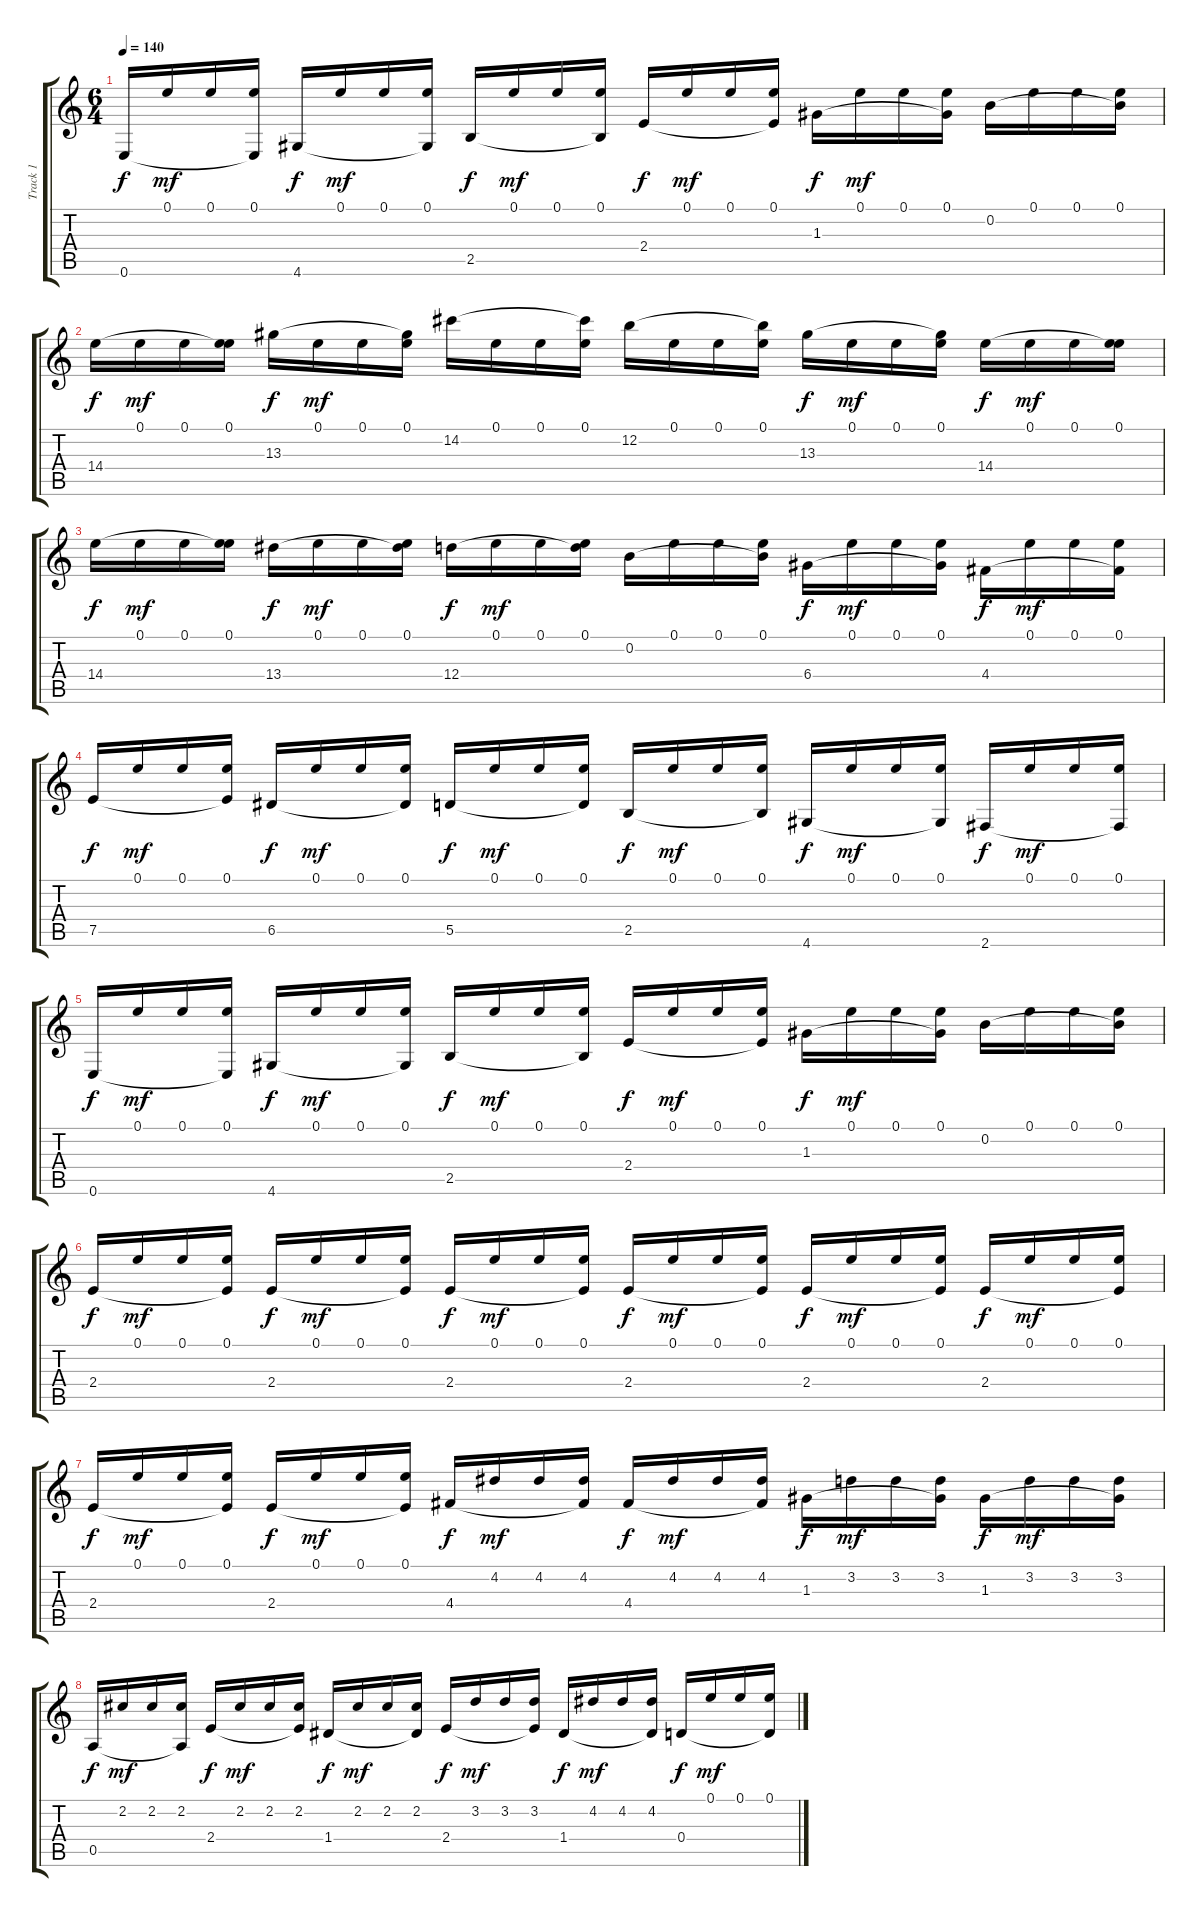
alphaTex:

\track ("Track 1" "Track 1") {instrument acousticguitarnylon}
\staff {score tabs}
\tuning (E4 B3 G3 D3 A2 E2) {hide}
\ts (6 4)
\tempo 140
\clef g2
\ks c
0.6.16{dy f} 0.1.16{dy mf} 0.1.16 (0.1 0.6{t}).16 4.6.16{dy f} 0.1.16{dy mf} 0.1.16 (0.1 4.6{t}).16 2.5.16{dy f} 0.1.16{dy mf} 0.1.16 (0.1 2.5{t}).16 2.4.16{dy f} 0.1.16{dy mf} 0.1.16 (0.1 2.4{t}).16 1.3.16{dy f} 0.1.16{dy mf} 0.1.16 (0.1 1.3{t}).16 0.2.16 0.1.16 0.1.16 (0.1 0.2{t}).16 |
14.4.16{dy f} 0.1.16{dy mf} 0.1.16 (0.1 14.4{t}).16 13.3.16{dy f} 0.1.16{dy mf} 0.1.16 (0.1 13.3{t}).16 14.2.16 0.1.16 0.1.16 (0.1 14.2{t}).16 12.2.16 0.1.16 0.1.16 (0.1 12.2{t}).16 13.3.16{dy f} 0.1.16{dy mf} 0.1.16 (0.1 13.3{t}).16 14.4.16{dy f} 0.1.16{dy mf} 0.1.16 (0.1 14.4{t}).16 |
14.4.16{dy f} 0.1.16{dy mf} 0.1.16 (0.1 14.4{t}).16 13.4.16{dy f} 0.1.16{dy mf} 0.1.16 (0.1 13.4{t}).16 12.4.16{dy f} 0.1.16{dy mf} 0.1.16 (0.1 12.4{t}).16 0.2.16 0.1.16 0.1.16 (0.1 0.2{t}).16 6.4.16{dy f} 0.1.16{dy mf} 0.1.16 (0.1 6.4{t}).16 4.4.16{dy f} 0.1.16{dy mf} 0.1.16 (0.1 4.4{t}).16 |
7.5.16{dy f} 0.1.16{dy mf} 0.1.16 (0.1 7.5{t}).16 6.5.16{dy f} 0.1.16{dy mf} 0.1.16 (0.1 6.5{t}).16 5.5.16{dy f} 0.1.16{dy mf} 0.1.16 (0.1 5.5{t}).16 2.5.16{dy f} 0.1.16{dy mf} 0.1.16 (0.1 2.5{t}).16 4.6.16{dy f} 0.1.16{dy mf} 0.1.16 (0.1 4.6{t}).16 2.6.16{dy f} 0.1.16{dy mf} 0.1.16 (0.1 2.6{t}).16 |
0.6.16{dy f} 0.1.16{dy mf} 0.1.16 (0.1 0.6{t}).16 4.6.16{dy f} 0.1.16{dy mf} 0.1.16 (0.1 4.6{t}).16 2.5.16{dy f} 0.1.16{dy mf} 0.1.16 (0.1 2.5{t}).16 2.4.16{dy f} 0.1.16{dy mf} 0.1.16 (0.1 2.4{t}).16 1.3.16{dy f} 0.1.16{dy mf} 0.1.16 (0.1 1.3{t}).16 0.2.16 0.1.16 0.1.16 (0.1 0.2{t}).16 |
2.4.16{dy f} 0.1.16{dy mf} 0.1.16 (0.1 2.4{t}).16 2.4.16{dy f} 0.1.16{dy mf} 0.1.16 (0.1 2.4{t}).16 2.4.16{dy f} 0.1.16{dy mf} 0.1.16 (0.1 2.4{t}).16 2.4.16{dy f} 0.1.16{dy mf} 0.1.16 (0.1 2.4{t}).16 2.4.16{dy f} 0.1.16{dy mf} 0.1.16 (0.1 2.4{t}).16 2.4.16{dy f} 0.1.16{dy mf} 0.1.16 (0.1 2.4{t}).16 |
2.4.16{dy f} 0.1.16{dy mf} 0.1.16 (0.1 2.4{t}).16 2.4.16{dy f} 0.1.16{dy mf} 0.1.16 (0.1 2.4{t}).16 4.4.16{dy f} 4.2.16{dy mf} 4.2.16 (4.2 4.4{t}).16 4.4.16{dy f} 4.2.16{dy mf} 4.2.16 (4.2 4.4{t}).16 1.3.16{dy f} 3.2.16{dy mf} 3.2.16 (3.2 1.3{t}).16 1.3.16{dy f} 3.2.16{dy mf} 3.2.16 (3.2 1.3{t}).16 |
0.5.16{dy f} 2.2.16{dy mf} 2.2.16 (2.2 0.5{t}).16 2.4.16{dy f} 2.2.16{dy mf} 2.2.16 (2.2 2.4{t}).16 1.4.16{dy f} 2.2.16{dy mf} 2.2.16 (2.2 1.4{t}).16 2.4.16{dy f} 3.2.16{dy mf} 3.2.16 (3.2 2.4{t}).16 1.4.16{dy f} 4.2.16{dy mf} 4.2.16 (4.2 1.4{t}).16 0.4.16{dy f} 0.1.16{dy mf} 0.1.16 (0.1 0.4{t}).16
